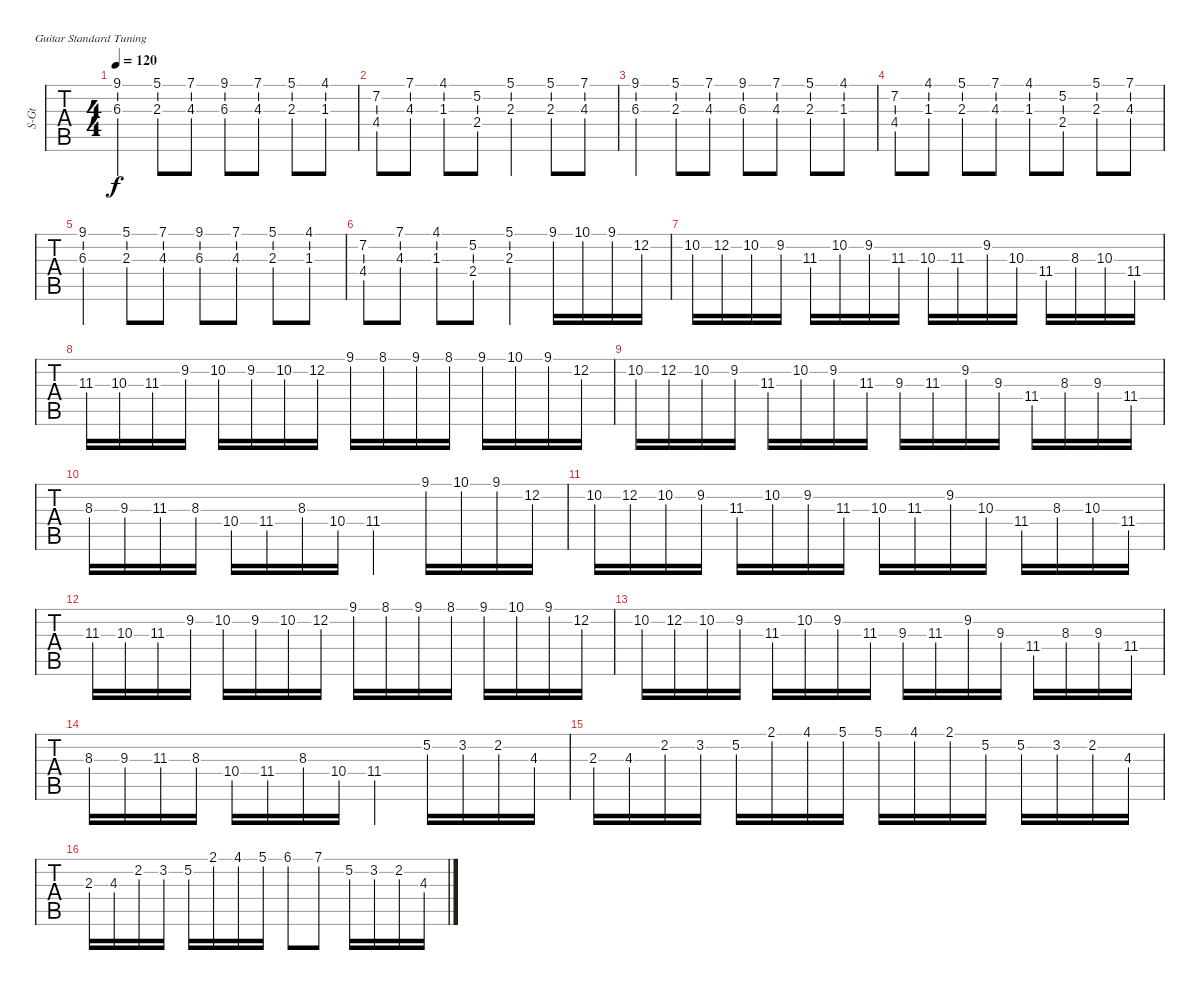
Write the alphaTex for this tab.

\bracketExtendMode groupsimilarinstruments
\otherSystemsTrackNameOrientation horizontal
\track ("zheng" "S-Gt") {instrument acousticguitarsteel}
\staff {tabs}
\tuning (E4 B3 G3 D3 A2 E2)
\ts (4 4)
\tempo 120
\clef g2
\ks c
(9.1{acc #} 6.3{acc #}).4{dy f} (5.1 2.3).8 (7.1 4.3).8 (9.1{acc #} 6.3{acc #}).8 (7.1 4.3).8 (5.1 2.3).8 (4.1{acc #} 1.3{acc #}).8 |
(7.2{acc #} 4.4{acc #}).8 (7.1 4.3).8 (4.1{acc #} 1.3{acc #}).8 (5.2 2.4).8 (5.1 2.3).4 (5.1 2.3).8 (7.1 4.3).8 |
(9.1{acc #} 6.3{acc #}).4 (5.1 2.3).8 (7.1 4.3).8 (9.1{acc #} 6.3{acc #}).8 (7.1 4.3).8 (5.1 2.3).8 (4.1{acc #} 1.3{acc #}).8 |
(7.2{acc #} 4.4{acc #}).8 (4.1{acc #} 1.3{acc #}).8 (5.1 2.3).8 (7.1 4.3).8 (4.1{acc #} 1.3{acc #}).8 (5.2 2.4).8 (5.1 2.3).8 (7.1 4.3).8 |
(9.1{acc #} 6.3{acc #}).4 (5.1 2.3).8 (7.1 4.3).8 (9.1{acc #} 6.3{acc #}).8 (7.1 4.3).8 (5.1 2.3).8 (4.1{acc #} 1.3{acc #}).8 |
(7.2{acc #} 4.4{acc #}).8 (7.1 4.3).8 (4.1{acc #} 1.3{acc #}).8 (5.2 2.4).8 (5.1 2.3).4 9.1{acc #}.16 10.1.16 9.1{acc #}.16 12.2.16 |
10.2.16 12.2.16 10.2.16 9.2{acc #}.16 11.3{acc #}.16 10.2.16 9.2{acc #}.16 11.3{acc #}.16 10.3.16 11.3{acc #}.16 9.2{acc #}.16 10.3.16 11.4{acc #}.16 8.3{acc #}.16 10.3.16 11.4{acc #}.16 |
11.3{acc #}.16 10.3.16 11.3{acc #}.16 9.2{acc #}.16 10.2.16 9.2{acc #}.16 10.2.16 12.2.16 9.1{acc #}.16 8.1.16 9.1{acc #}.16 8.1.16 9.1{acc #}.16 10.1.16 9.1{acc #}.16 12.2.16 |
10.2.16 12.2.16 10.2.16 9.2{acc #}.16 11.3{acc #}.16 10.2.16 9.2{acc #}.16 11.3{acc #}.16 9.3.16 11.3{acc #}.16 9.2{acc #}.16 9.3.16 11.4{acc #}.16 8.3{acc #}.16 9.3.16 11.4{acc #}.16 |
8.3{acc #}.16 9.3.16 11.3{acc #}.16 8.3{acc #}.16 10.4.16 11.4{acc #}.16 8.3{acc #}.16 10.4.16 11.4{acc #}.4 9.1{acc #}.16 10.1.16 9.1{acc #}.16 12.2.16 |
10.2.16 12.2.16 10.2.16 9.2{acc #}.16 11.3{acc #}.16 10.2.16 9.2{acc #}.16 11.3{acc #}.16 10.3.16 11.3{acc #}.16 9.2{acc #}.16 10.3.16 11.4{acc #}.16 8.3{acc #}.16 10.3.16 11.4{acc #}.16 |
11.3{acc #}.16 10.3.16 11.3{acc #}.16 9.2{acc #}.16 10.2.16 9.2{acc #}.16 10.2.16 12.2.16 9.1{acc #}.16 8.1.16 9.1{acc #}.16 8.1.16 9.1{acc #}.16 10.1.16 9.1{acc #}.16 12.2.16 |
10.2.16 12.2.16 10.2.16 9.2{acc #}.16 11.3{acc #}.16 10.2.16 9.2{acc #}.16 11.3{acc #}.16 9.3.16 11.3{acc #}.16 9.2{acc #}.16 9.3.16 11.4{acc #}.16 8.3{acc #}.16 9.3.16 11.4{acc #}.16 |
8.3{acc #}.16 9.3.16 11.3{acc #}.16 8.3{acc #}.16 10.4.16 11.4{acc #}.16 8.3{acc #}.16 10.4.16 11.4{acc #}.4 5.2.16 3.2.16 2.2{acc #}.16 4.3.16 |
2.3.16 4.3.16 2.2{acc #}.16 3.2.16 5.2.16 2.1{acc #}.16 4.1{acc #}.16 5.1.16 5.1.16 4.1{acc #}.16 2.1{acc #}.16 5.2.16 5.2.16 3.2.16 2.2{acc #}.16 4.3.16 |
2.3.16 4.3.16 2.2{acc #}.16 3.2.16 5.2.16 2.1{acc #}.16 4.1{acc #}.16 5.1.16 6.1{acc #}.8 7.1.8 5.2.16 3.2.16 2.2{acc #}.16 4.3.16
